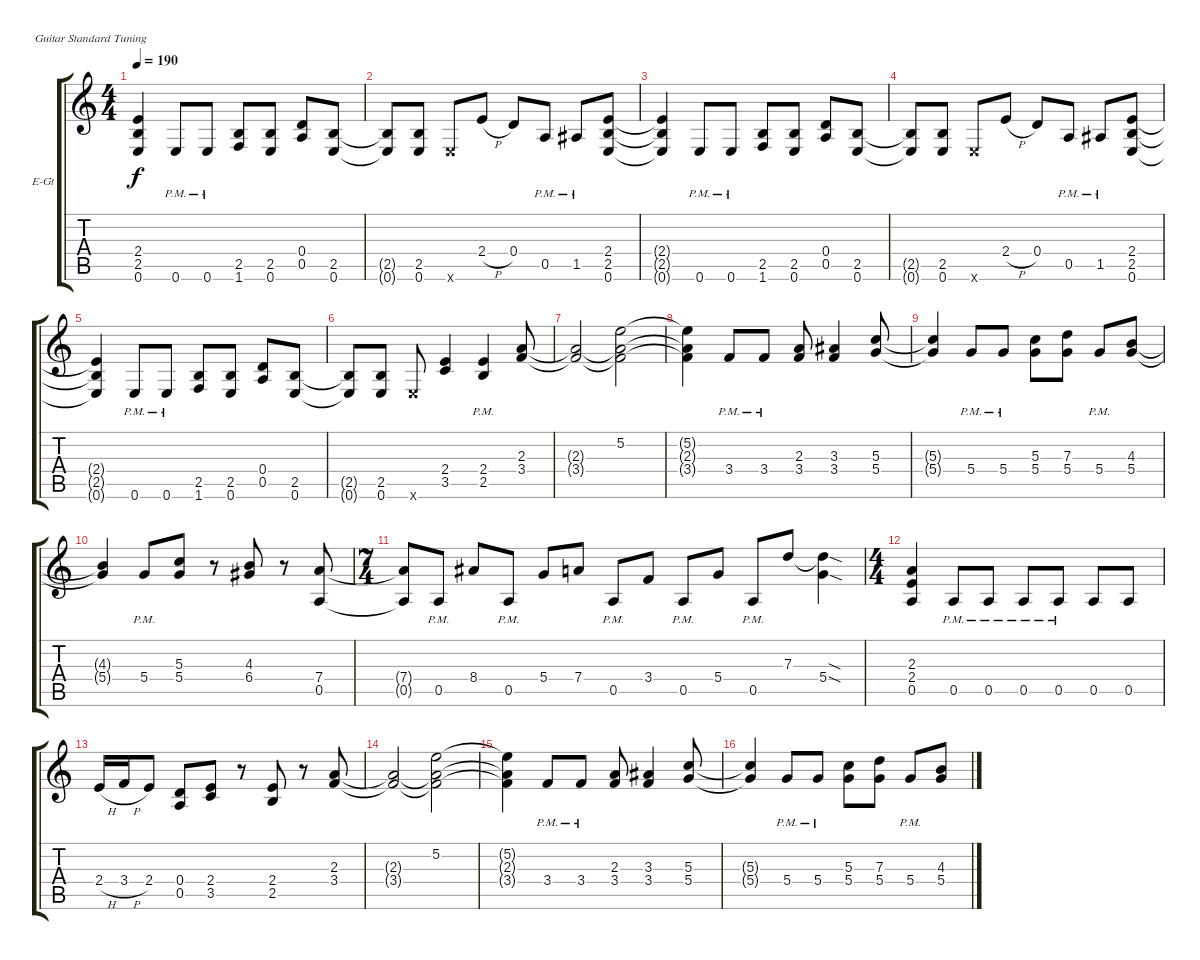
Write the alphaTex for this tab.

\bracketExtendMode groupsimilarinstruments
\firstSystemTrackNameOrientation horizontal
\otherSystemsTrackNameOrientation horizontal
\track ("Electric Guitar" "E-Gt") {instrument overdrivenguitar}
\staff {score tabs}
\tuning (E4 B3 G3 D3 A2 E2)
\ts (4 4)
\tempo 190
\clef g2
\ks c
(2.5{t} 0.6{t} 2.4{t}).4{dy f} 0.6{pm}.8 0.6{pm}.8 (1.6 2.5).8 (0.6 2.5).8 (0.5 0.4).8 (0.6 2.5).8 |
(0.6{t} 2.5{t}).8 (0.6 2.5).8 0.6{x}.8 2.4{h}.8 0.4.8 0.5{pm}.8 1.5{pm}.8 (0.6 2.5 2.4).8 |
(2.5{t} 0.6{t} 2.4{t}).4 0.6{pm}.8 0.6{pm}.8 (1.6 2.5).8 (0.6 2.5).8 (0.5 0.4).8 (0.6 2.5).8 |
(0.6{t} 2.5{t}).8 (0.6 2.5).8 0.6{x}.8 2.4{h}.8 0.4.8 0.5{pm}.8 1.5{pm}.8 (0.6 2.5 2.4).8 |
(2.5{t} 0.6{t} 2.4{t}).4 0.6{pm}.8 0.6{pm}.8 (1.6 2.5).8 (0.6 2.5).8 (0.5 0.4).8 (0.6 2.5).8 |
(0.6{t} 2.5{t}).8 (0.6 2.5).8 0.6{x}.8 (2.4 3.5).4 (2.5{pm} 2.4).4 (3.4 2.3).8 |
(2.3{t} 3.4{t}).2 (5.2 2.3{t} 3.4{t}).2 |
(3.4{t} 2.3{t} 5.2{t}).4 3.4{pm}.8 3.4{pm}.8 (3.4 2.3).8 (3.4 3.3).4 (5.4 5.3).8 |
(5.4{t} 5.3{t}).4 5.4{pm}.8 5.4{pm}.8 (5.4 5.3).8 (7.3 5.4).8 5.4{pm}.8 (5.4 4.3).8 |
(5.4{t} 4.3{t}).4 5.4{pm}.8 (5.4 5.3).8 r.8 (6.4 4.3).8 r.8 (0.5 7.4).8 |
\ts (7 4)
(0.5{t} 7.4{t}).8 0.5{pm}.8 8.4.8 0.5{pm}.8 5.4.8 7.4.8 0.5{pm}.8 3.4.8 0.5{pm}.8 5.4.8 0.5{pm}.8 7.3.8 (5.4{sod} 7.3{sod t}).4 |
\ts (4 4)
(0.5 2.4 2.3).4 0.5{pm}.8 0.5{pm}.8 0.5{pm}.8 0.5{pm}.8 0.5.8 0.5.8 |
2.4{h}.16 3.4{h}.16 2.4.8 (0.4 0.5).8 (3.5 2.4).8 r.8 (2.5 2.4).8 r.8 (3.4 2.3).8 |
(2.3{t} 3.4{t}).2 (5.2 2.3{t} 3.4{t}).2 |
(3.4{t} 2.3{t} 5.2{t}).4 3.4{pm}.8 3.4{pm}.8 (3.4 2.3).8 (3.4 3.3).4 (5.4 5.3).8 |
(5.4{t} 5.3{t}).4 5.4{pm}.8 5.4{pm}.8 (5.4 5.3).8 (7.3 5.4).8 5.4{pm}.8 (5.4 4.3).8
